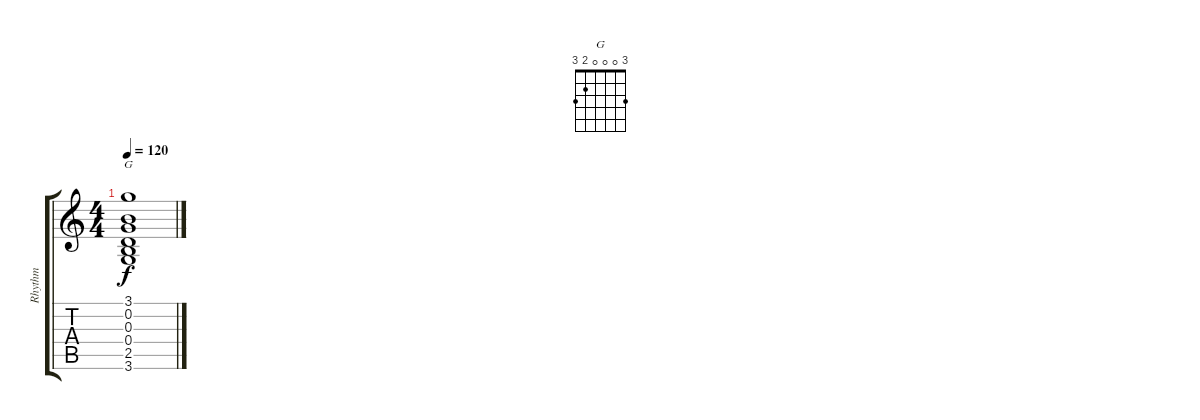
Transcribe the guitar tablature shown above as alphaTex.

\track ("Rhythm" "Rhythm") {instrument electricguitarjazz}
\staff {score tabs}
\tuning (E4 B3 G3 D3 A2 E2) {hide}
\chord ("G" 3 0 0 0 2 3)
\ts (4 4)
\tempo 120
\clef g2
\ks c
(3.1 0.2 0.3 0.4 2.5 3.6).1{ch "G" dy f}
